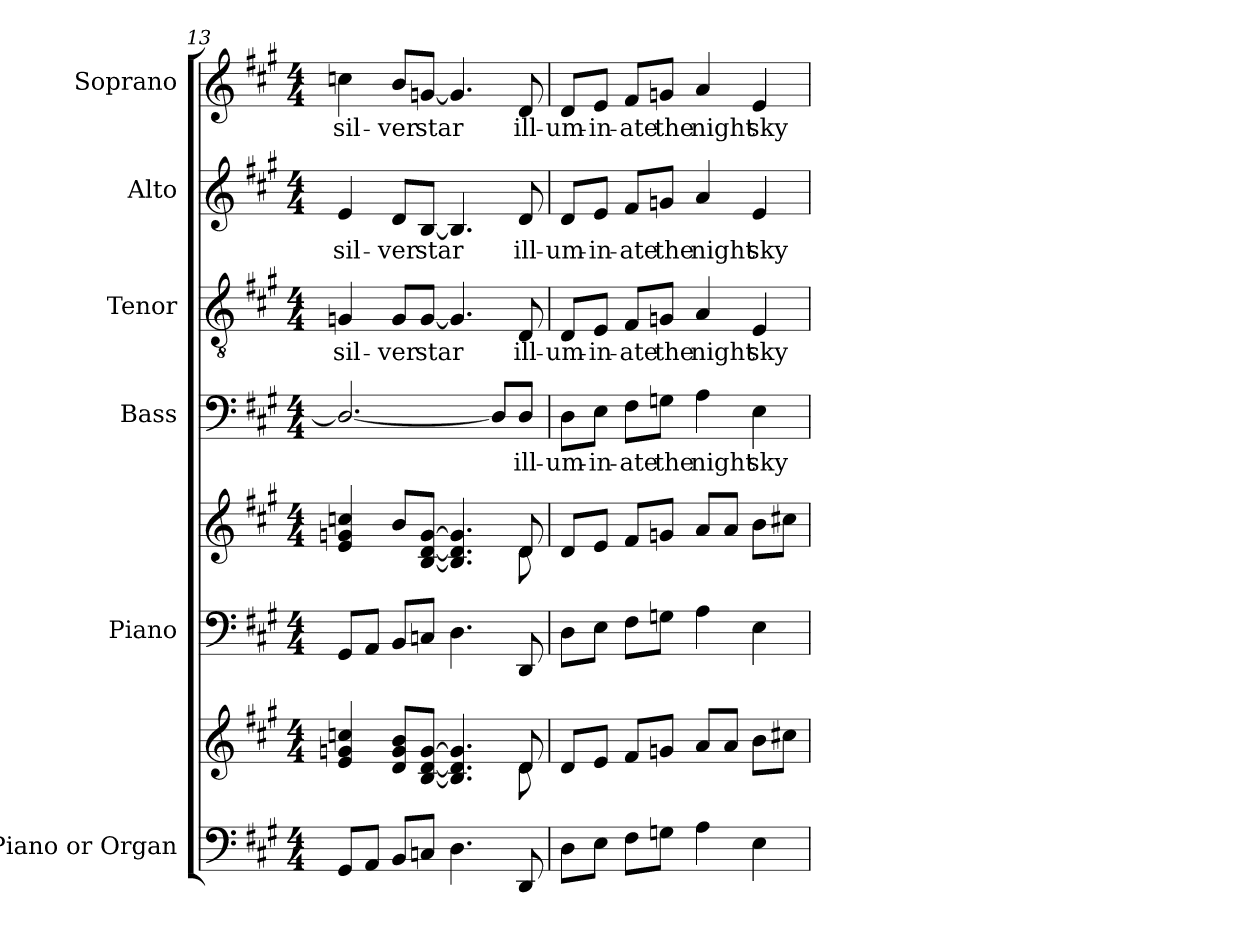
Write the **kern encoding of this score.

**kern	**kern	**kern	**kern	**kern	**text	**kern	**text	**kern	**text	**kern	**text
*part6	*part6	*part5	*part5	*part4	*part4	*part3	*part3	*part2	*part2	*part1	*part1
*staff8	*staff7	*staff6	*staff5	*staff4	*staff4	*staff3	*staff3	*staff2	*staff2	*staff1	*staff1
*I"Piano or Organ	*	*I"Piano	*	*I"Bass	*	*I"Tenor	*	*I"Alto	*	*I"Soprano	*
*I'Pno.	*	*I'Pno.	*	*I'B.	*	*I'T.	*	*I'A.	*	*I'S.	*
!!LO:LB:g=z
*clefF4	*clefG2	*clefF4	*clefG2	*clefF4	*	*clefGv2	*	*clefG2	*	*clefG2	*
*	*	*	*	*	*	*ITrd7c12	*	*	*	*	*
*k[f#c#g#]	*k[f#c#g#]	*k[f#c#g#]	*k[f#c#g#]	*k[f#c#g#]	*	*k[f#c#g#]	*	*k[f#c#g#]	*	*k[f#c#g#]	*
*A:	*A:	*A:	*A:	*A:	*	*A:	*	*A:	*	*A:	*
*M4/4	*M4/4	*M4/4	*M4/4	*M4/4	*	*M4/4	*	*M4/4	*	*M4/4	*
=13	=13	=13	=13	=13	=13	=13	=13	=13	=13	=13	=13
*	*^	*	*^	*	*	*	*	*	*	*	*
!	!	!	!	!	!	!	!	!	!LO:LY:b:color=#000000	!	!	!	!
!	!	!	!	!	!	!	!	!	!	!	!LO:LY:b:color=#000000	!	!
!	!	!	!	!	!	!	!	!	!	!	!	!	!LO:LY:b:color=#000000
8GG#i/L	2..ryy	4ei/ 4gni 4ccni	8GG#i/L	2..ryy	4ei/ 4gni 4ccni	2.Di/_	.	4GGni/	sil-	4ei/	sil-	4ccni\	sil-
8AAi/J	.	.	8AAi/J	.	.	.	.	.	.	.	.	.	.
!	!	!	!	!	!	!	!	!	!LO:LY:b:color=#000000	!	!	!	!
!	!	!	!	!	!	!	!	!	!	!	!LO:LY:b:color=#000000	!	!
!	!	!	!	!	!	!	!	!	!	!	!	!	!LO:LY:b:color=#000000
8BBi/L	.	8di/ 8gi/ 8bi/L	8BBi/L	.	8bi/L	.	.	8GGi/L	-ver	8di/L	-ver	8bi/L	-ver
!	!	!	!	!	!	!	!	!	!LO:LY:b:color=#000000	!	!	!	!
!	!	!	!	!	!	!	!	!	!	!	!LO:LY:b:color=#000000	!	!
!	!	!	!	!	!	!	!	!	!	!	!	!	!LO:LY:b:color=#000000
8Cni/J	.	[8Bi/ [8di/ [8gi/J	8Cni/J	.	[8Bi/ [8di/ [8gi/J	.	.	[8GGi/J	star	[8Bi/J	star	[8gni/J	star
4.Di\	.	4.Bi/] 4.di] 4.gi]	4.Di\	.	4.Bi/] 4.di] 4.gi]	.	.	4.GGi/]	.	4.Bi/]	.	4.gi/]	.
.	.	.	.	.	.	8Di/L]	.	.	.	.	.	.	.
!	!	!	!	!	!	!	!LO:LY:b:color=#000000	!	!	!	!	!	!
!	!	!	!	!	!	!	!	!	!LO:LY:b:color=#000000	!	!	!	!
!	!	!	!	!	!	!	!	!	!	!	!LO:LY:b:color=#000000	!	!
!	!	!	!	!	!	!	!	!	!	!	!	!	!LO:LY:b:color=#000000
8DDi/	8di/	8di\	8DDi/	8di/	8di\	8Di/J	ill-	8DDi/	ill-	8di/	ill-	8di/	ill-
*	*v	*v	*	*v	*v	*	*	*	*	*	*	*	*
=14	=14	=14	=14	=14	=14	=14	=14	=14	=14	=14	=14
*^	*	*^	*	*	*	*	*	*	*	*	*
*	*	*^	*	*	*^	*	*	*	*	*	*	*	*
!	!	!	!	!	!	!	!	!	!LO:LY:b:color=#000000	!	!	!	!	!	!
*	*	*v	*v	*	*	*v	*v	*	*	*	*	*	*	*	*
*	*	*^	*	*	*^	*	*	*	*	*	*	*	*
!	!	!	!	!	!	!	!	!	!	!	!LO:LY:b:color=#000000	!	!	!	!
*	*	*v	*v	*	*	*v	*v	*	*	*	*	*	*	*	*
*	*	*^	*	*	*^	*	*	*	*	*	*	*	*
!	!	!	!	!	!	!	!	!	!	!	!	!	!LO:LY:b:color=#000000	!	!
*	*	*v	*v	*	*	*v	*v	*	*	*	*	*	*	*	*
*	*	*^	*	*	*^	*	*	*	*	*	*	*	*
!	!	!	!	!	!	!	!	!	!	!	!	!	!	!	!LO:LY:b:color=#000000
*	*	*v	*v	*	*	*v	*v	*	*	*	*	*	*	*	*
2.ryy	8Di\L	8di/L	2.ryy	8Di\L	8di/L	8Di\L	-um-	8DDi/L	-um-	8di/L	-um-	8di/L	-um-
!	!	!	!	!	!	!	!LO:LY:b:color=#000000	!	!	!	!	!	!
!	!	!	!	!	!	!	!	!	!LO:LY:b:color=#000000	!	!	!	!
!	!	!	!	!	!	!	!	!	!	!	!LO:LY:b:color=#000000	!	!
!	!	!	!	!	!	!	!	!	!	!	!	!	!LO:LY:b:color=#000000
.	8Ei\J	8ei/J	.	8Ei\J	8ei/J	8Ei\J	-in-	8EEi/J	-in-	8ei/J	-in-	8ei/J	-in-
!	!	!	!	!	!	!	!LO:LY:b:color=#000000	!	!	!	!	!	!
!	!	!	!	!	!	!	!	!	!LO:LY:b:color=#000000	!	!	!	!
!	!	!	!	!	!	!	!	!	!	!	!LO:LY:b:color=#000000	!	!
!	!	!	!	!	!	!	!	!	!	!	!	!	!LO:LY:b:color=#000000
.	8F#i\L	8f#i/L	.	8F#i\L	8f#i/L	8F#i\L	-ate	8FF#i/L	-ate	8f#i/L	-ate	8f#i/L	-ate
!	!	!	!	!	!	!	!LO:LY:b:color=#000000	!	!	!	!	!	!
!	!	!	!	!	!	!	!	!	!LO:LY:b:color=#000000	!	!	!	!
!	!	!	!	!	!	!	!	!	!	!	!LO:LY:b:color=#000000	!	!
!	!	!	!	!	!	!	!	!	!	!	!	!	!LO:LY:b:color=#000000
.	8Gni\J	8gni/J	.	8Gni\J	8gni/J	8Gni\J	the	8GGni/J	the	8gni/J	the	8gni/J	the
!	!	!	!	!	!	!	!LO:LY:b:color=#000000	!	!	!	!	!	!
!	!	!	!	!	!	!	!	!	!LO:LY:b:color=#000000	!	!	!	!
!	!	!	!	!	!	!	!	!	!	!	!LO:LY:b:color=#000000	!	!
!	!	!	!	!	!	!	!	!	!	!	!	!	!LO:LY:b:color=#000000
.	4Ai\	8ai/L	.	4Ai\	8ai/L	4Ai\	night	4AAi/	night	4ai/	night	4ai/	night
.	.	8ai/J	.	.	8ai/J	.	.	.	.	.	.	.	.
!	!	!	!	!	!	!	!LO:LY:b:color=#000000	!	!	!	!	!	!
!	!	!	!	!	!	!	!	!	!LO:LY:b:color=#000000	!	!	!	!
!	!	!	!	!	!	!	!	!	!	!	!LO:LY:b:color=#000000	!	!
!	!	!	!	!	!	!	!	!	!	!	!	!	!LO:LY:b:color=#000000
4Ei\	4ryy	8bi\L	4Ei\	4ryy	8bi\L	4Ei\	sky	4EEi/	sky	4ei/	sky	4ei/	sky
.	.	8cc#Xi\J	.	.	8cc#Xi\J	.	.	.	.	.	.	.	.
*v	*v	*	*v	*v	*	*	*	*	*	*	*	*	*
=	=	=	=	=	=	=	=	=	=	=	=
*-	*-	*-	*-	*-	*-	*-	*-	*-	*-	*-	*-
